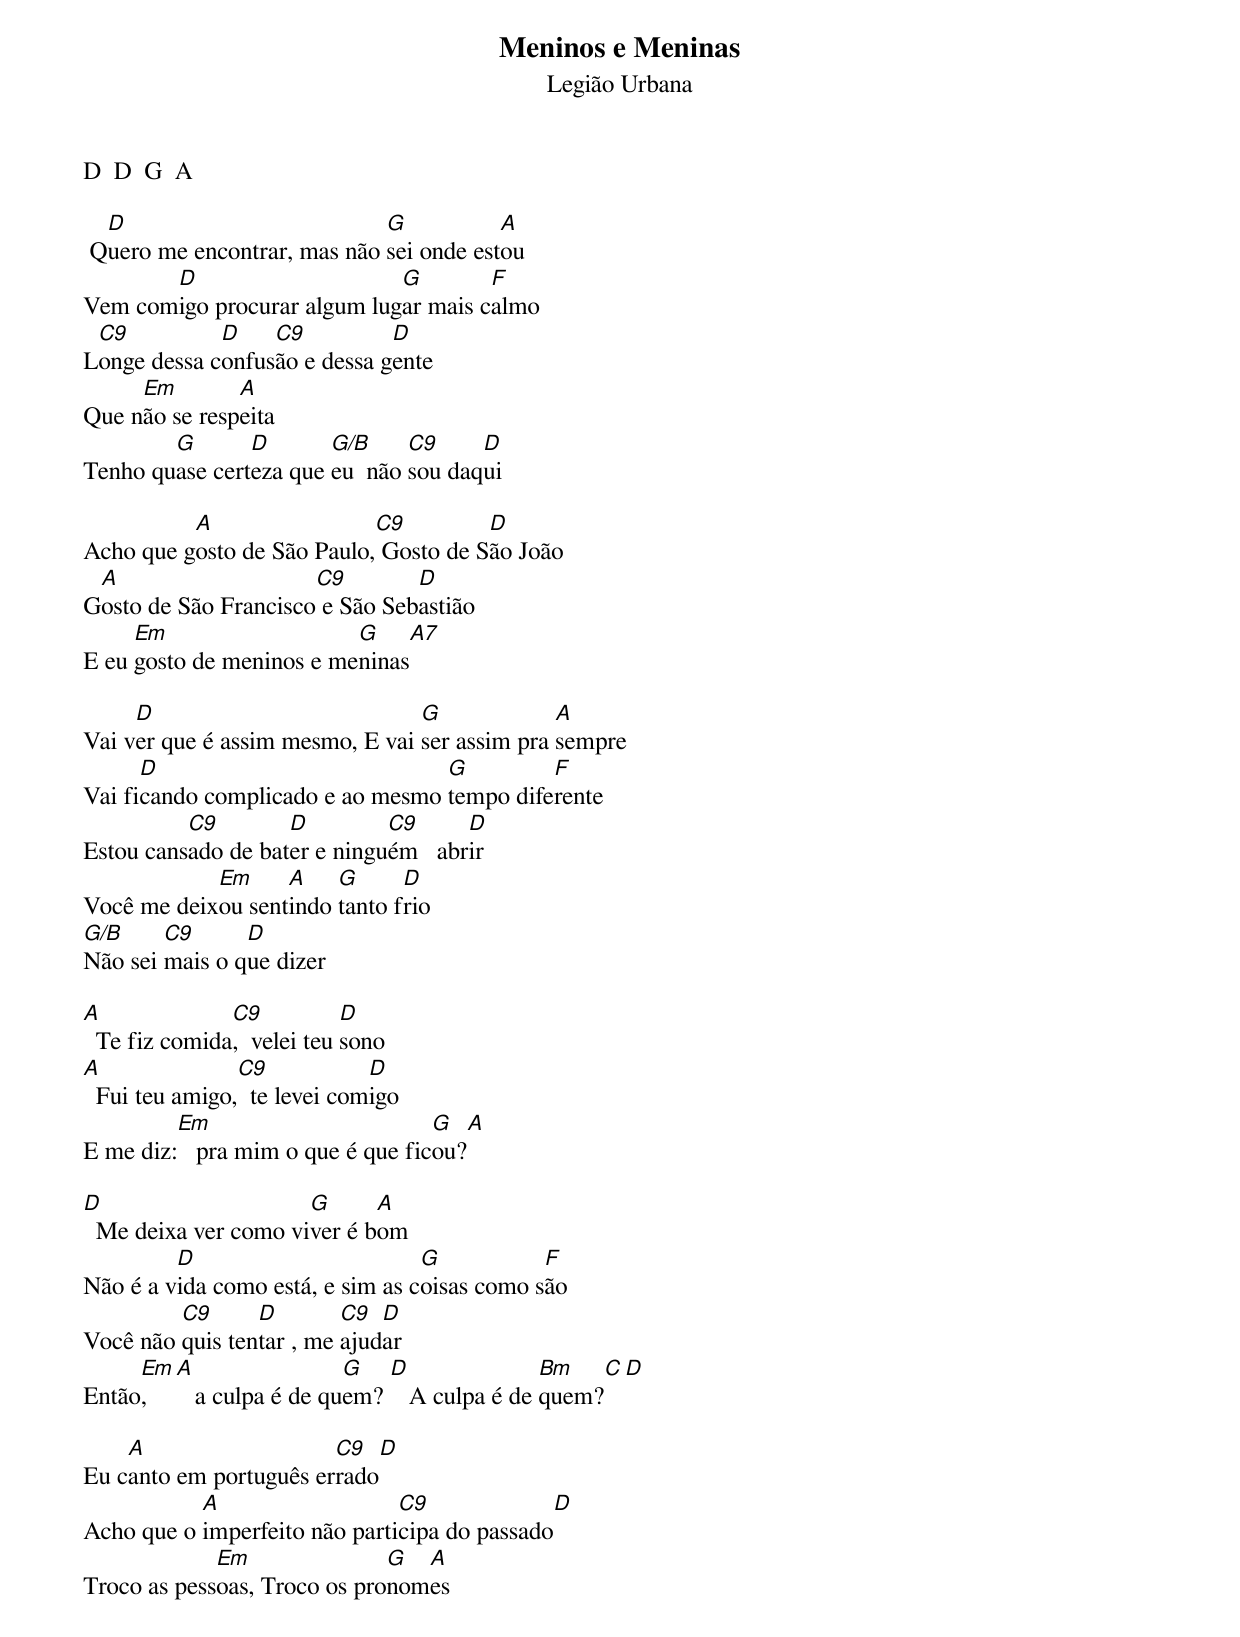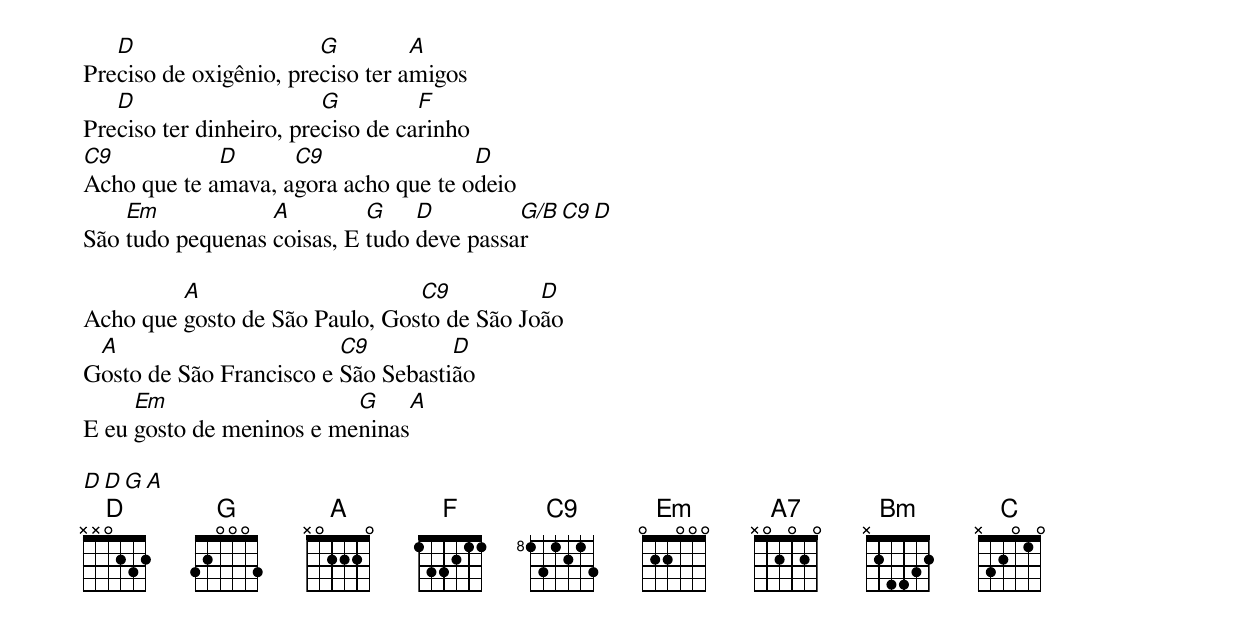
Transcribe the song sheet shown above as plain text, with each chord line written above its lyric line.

Meninos e Meninas
Legião Urbana

D  D  G  A

  D                          G           A
 Quero me encontrar, mas não sei onde estou
       D                     G        F
Vem comigo procurar algum lugar mais calmo
 C9          D    C9          D
Longe dessa confusão e dessa gente
     Em        A
Que não se respeita
        G       D       G/B     C9     D
Tenho quase certeza que eu  não sou daqui

          A                 C9         D
Acho que gosto de São Paulo, Gosto de São João
 A                    C9        D
Gosto de São Francisco e São Sebastião
     Em                   G    A7
E eu gosto de meninos e meninas

     D                           G             A
Vai ver que é assim mesmo, E vai ser assim pra sempre
      D                           G         F
Vai ficando complicado e ao mesmo tempo diferente
          C9        D         C9      D
Estou cansado de bater e ninguém   abrir
            Em     A    G      D
Você me deixou sentindo tanto frio
G/B     C9      D
Não sei mais o que dizer

A              C9           D
  Te fiz comida,  velei teu sono
A               C9            D
  Fui teu amigo,  te levei comigo
         Em                        G   A
E me diz:   pra mim o que é que ficou?

D                     G      A
  Me deixa ver como viver é bom
         D                        G           F
Não é a vida como está, e sim as coisas como são
         C9      D        C9  D
Você não quis tentar , me ajudar
     Em A                 G   D               Bm    C  D
Então,     a culpa é de quem?    A culpa é de quem?

    A                   C9  D
Eu canto em português errado
           A                   C9             D
Acho que o imperfeito não participa do passado
             Em               G  A
Troco as pessoas, Troco os pronomes

   D                    G         A
Preciso de oxigênio, preciso ter amigos
   D                     G         F
Preciso ter dinheiro, preciso de carinho
C9           D      C9                D
Acho que te amava, agora acho que te odeio
    Em            A         G    D         G/B  C9  D
São tudo pequenas coisas, E tudo deve passar

         A                      C9          D
Acho que gosto de São Paulo, Gosto de São João
 A                       C9         D
Gosto de São Francisco e São Sebastião
     Em                   G    A
E eu gosto de meninos e meninas

 D  D  G  A
